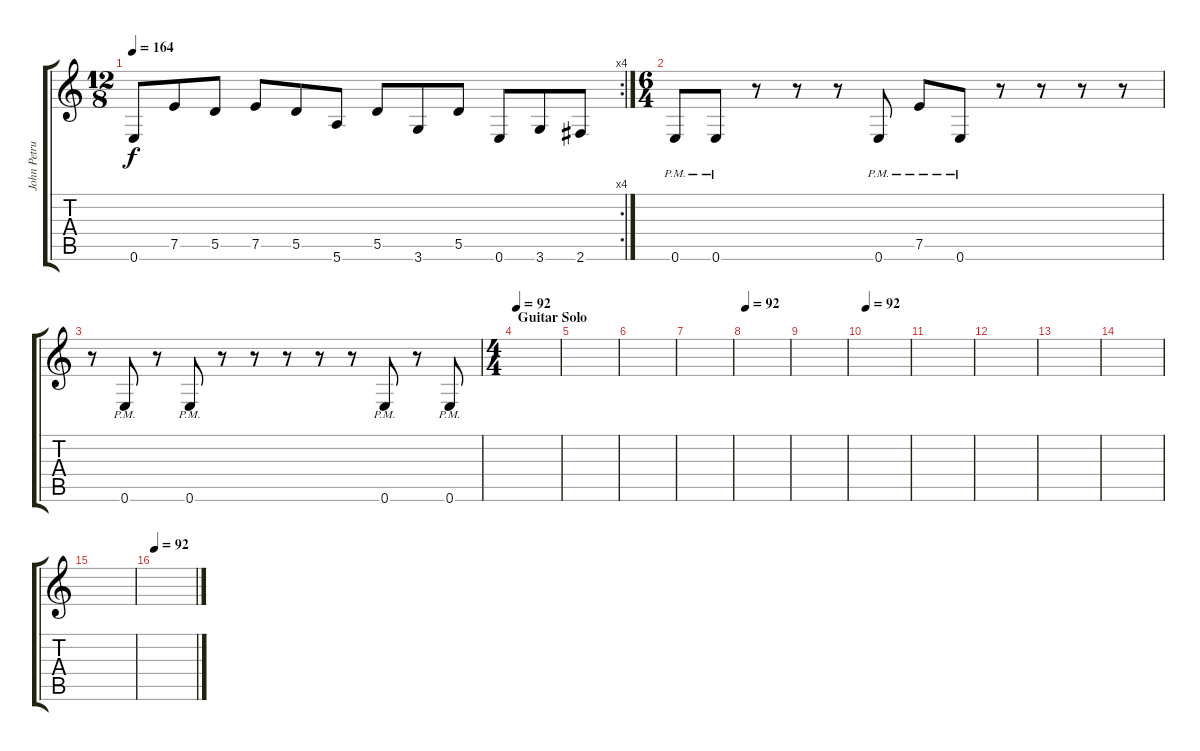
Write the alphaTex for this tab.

\track ("John Petrucci 3" "John Petru") {instrument distortionguitar}
\staff {score tabs}
\tuning (E4 B3 G3 D3 A2 E2) {hide}
\rc 4
\ts (12 8)
\tempo 164
\clef g2
\ks c
0.6.8{dy f} 7.5.8 5.5.8 7.5.8 5.5.8 5.6.8 5.5.8 3.6.8 5.5.8 0.6.8 3.6.8 2.6.8 |
\ts (6 4)
0.6{pm}.8 0.6{pm}.8 r.8 r.8 r.8 0.6{pm}.8 7.5{pm}.8 0.6{pm}.8 r.8 r.8 r.8 r.8 |
r.8 0.6{pm}.8 r.8 0.6{pm}.8 r.8 r.8 r.8 r.8 r.8 0.6{pm}.8 r.8 0.6{pm}.8 |
\ts (4 4)
\section ("" "Guitar Solo")
\tempo 92
|
|
|
|
\tempo 92
|
|
\tempo 92
|
|
|
|
|
|
\tempo 92
